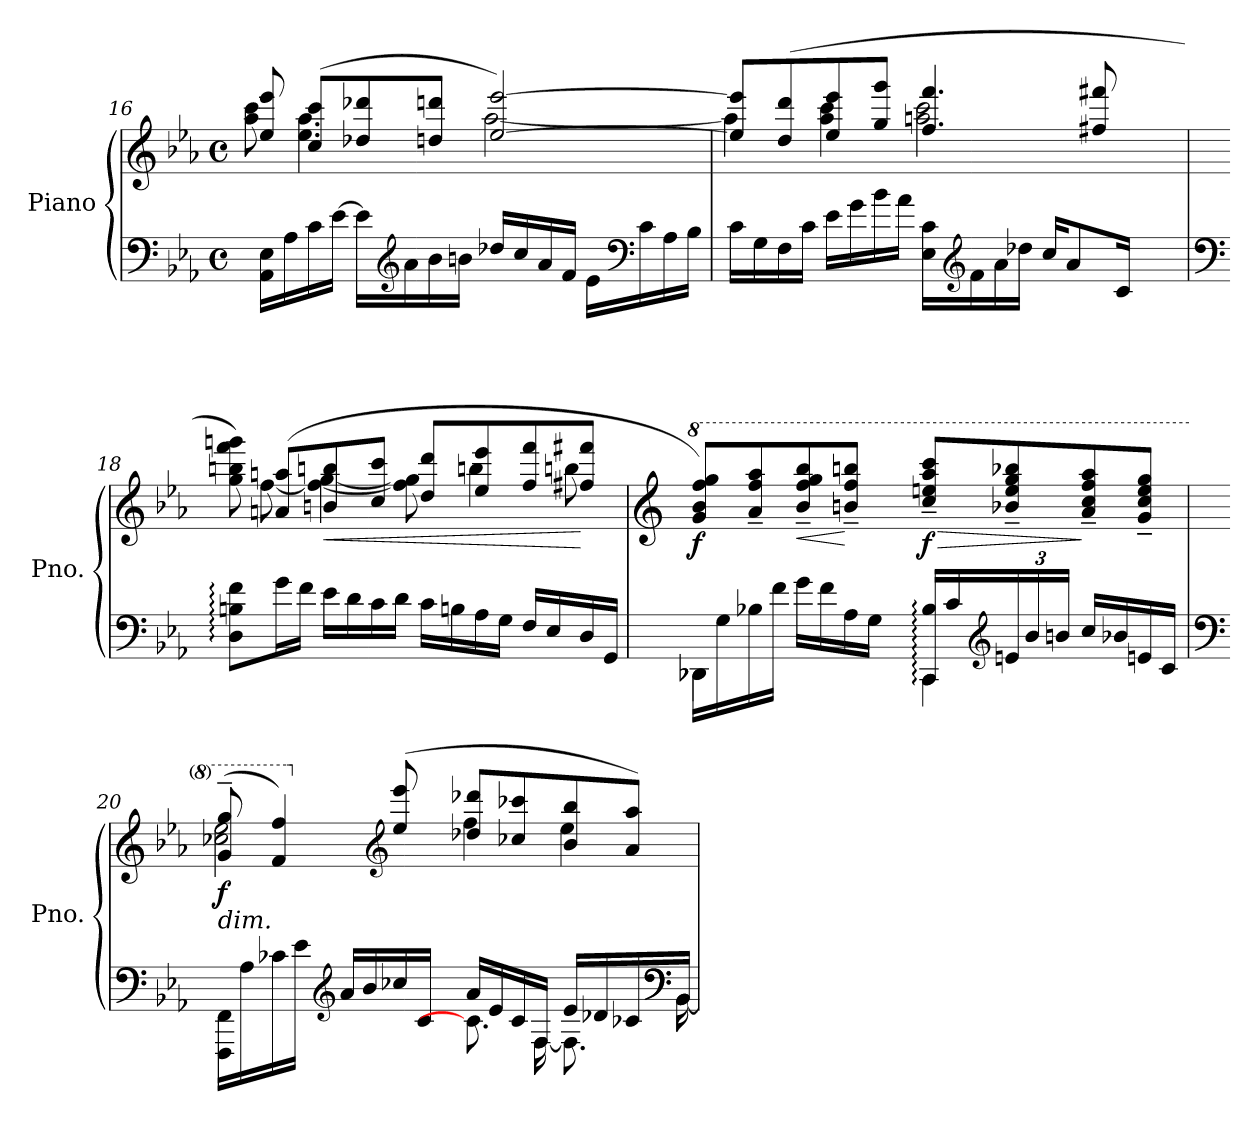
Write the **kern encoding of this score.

**kern	**kern	**dynam
*part1	*part1	*part1
*staff2	*staff1	*staff1/2
*I"Piano	*	*
*I'Pno.	*	*
*clefF4	*clefG2	*
*k[b-e-a-]	*k[b-e-a-]	*
*M4/4	*M4/4	*
*met(c)	*met(c)	*
=16	=16	=16
*	*^	*
16AA-\ 16E-\LL	8ee-/ 8eee-/	8aa-\ 8ccc\	.
16A-\	.	.	.
*	*MM72	*	*
16c\	(>8cc/ 8ccc/L	4.ee-\ 4.aa-\	.
[16e-\JJ	.	.	.
16e-\LL]	8dd-X/ 8ddd-X/	.	.
*clefG2	*	*	*
16a-\	.	.	.
16b-\	8ddn/ 8dddn/J	.	.
16bn\JJ	.	.	.
16dd-X/LL	[2ee-/ [2eee-/)	[2aa-\	.
16cc/	.	.	.
16a-/	.	.	.
16f/JJ	.	.	.
16e-\LL	.	.	.
*clefF4	*	*	*
16c\	.	.	.
16A-\	.	.	.
16B-\JJ	.	.	.
!!LO:LB:g=z	!!
=17	=17	=17	=17
*^	*	*	*
16c\LL	2..ryy	8ee-/] 8eee-/]L	4aa-\]	.
16G\	.	.	.	.
16F\	.	(>8dd/ 8ddd/	.	.
16c\JJ	.	.	.	.
16e-\LL	.	8ee-/ 8eee-/	4aa-\ 4ccc\	.
16g\	.	.	.	.
16b-\	.	8gg/ 8ggg/J	.	.
16a-\JJ	.	.	.	.
16E-\ 16c\LL	.	4.ff/ 4.fff/	2aan\ 2ccc\	.
*clefG2	*	*	*	*
16f\	.	.	.	.
16a-\	.	.	.	.
16dd-X\JJ	.	.	.	.
16cc/KL	.	.	.	.
8a-/	.	.	.	.
.	16.ryy	8ff#X/ 8fff#X/	.	.
*	*	*MM56	*	*
16c/Jk	.	.	.	.
.	64D!LLLLyy	.	.	.
.	64Bn!JJJJyy	.	.	.
*v	*v	*	*	*
=18	=18	=18	=18
*clefF4	*	*	*
*	*MM72	*	*
8D\: 8Bn\: 8f\:L	8gg\ 8bbn\ 8fff\ 8gggn\)	8ryy	.
16g\L	(>8an/ 8aan/L	[8ff\	.
16f\JJ	.	.	.
!	!	!	!LO:HP:b
16e-\LL	8bn/ 8bbn/	4ff\_ [4gg\	<
16d\	.	.	.
16c\	8cc/ 8ccc/J	.	.
16d\JJ	.	.	.
*	*MM70	*	*
16c\LL	8dd/ 8ddd/L	8ff\] 8gg\]	.
16Bn\	.	.	.
16A-\	8ee-/ 8eee-/	4bbn\	.
16G\JJ	.	.	.
*	*MM68	*	*
16F/LL	8ff/ 8fff/	.	.
16E-/	.	.	.
16D/	8ff#X/ 8fff#X/J	8bbn\	[
16GG/JJ	.	.	.
*	*v	*v	*
!!LO:LB:g=z
=19	=19	=19
*	*clefG2	*
*^	*	*
*	*^	*	*
*	*	*	*8va	*
*v	*v	*v	*	*
*	*MM66	*
*^	*	*
*	*^	*	*
!	!	!	!	!LO:DY:b
16DD-X/LL	4DD-\	4..rGGGGyy	8gg/ 8bb-/ 8fff/ 8ggg/L)	f
16G\	.	.	.	.
16B-X\	.	.	8aa-/~ 8fff/~ 8aaa-/~	.
16f\JJ	.	.	.	.
!	!	!	!	!LO:HP:b
16g\LL	4ryy	.	8bb-/~ 8fff/~ 8ggg/~ 8bbb-/~	<
16f\	.	.	.	.
16A-\	.	.	8bbn/~ 8fff/~ 8bbbn/~J	[
16G\JJ	.	32.rEEEEyy	.	.
.	.	64CC!yy	.	.
!	!	!	!	!LO:HP:b
!	!	!	!	!LO:DY:n=1:b
16CC/: 16B-/:LL	4CC\	2rEEEEyy	8ccc/~ 8eeen/~ 8aaa-/~ 8cccc/~L	> f
16c/	.	.	.	.
*clefG2	*	*	*	*
*Xbrackettup	*	*	*	*
24en/	.	.	8bb-X/~ 8eee/~ 8ggg/~ 8bbb-X/~	.
24b-/	.	.	.	.
24bn/JJ	.	.	.	.
16cc/LL	4ryy	.	8aa-/~ 8ccc/~ 8fff/~ 8aaa-/~	]
16b-X/	.	.	.	.
16en/	.	.	8gg/~ 8ccc/~ 8eee/~ 8ggg/~J	.
16c/JJ	.	.	.	.
*v	*v	*v	*	*
=20	=20	=20
*clefF4	*	*
*^	*^	*
!	!	!LO:TX:b:i:t=dim.	!	!
!	!	!	!	!LO:DY:b
16FFF/ 16FF/LL	4..ryy	(>8gg/~ 8ggg/~	2ccc-X\ 2eee-\	f
16A-\	.	.	.	.
16c-X\	.	4ff/ 4fff/)	.	.
16e-\JJ	.	.	.	.
*clefG2	*	*	*	*
16a-/LL	.	.	.	.
16b-/	.	.	.	.
*	*	*clefG2	*	*
*	*	*X8va	*	*
16cc-X/	.	(>8ee-/ 8eee-/	.	.
16c-/JJ	[16c-X/yy	.	.	.
*	*	*MM68	*	*
16a-/LL	8.c-\]	8dd-X/ 8ddd-X/L	4ff\	.
16e-/	.	.	.	.
16c-/	.	8cc-X/ 8ccc-X/	.	.
16F/JJ	[16F\	.	.	.
16e-/LL	8.F\]	8b-/ 8bb-/	4ee-\	.
16d-X/	.	.	.	.
16c-X/	.	8a-/ 8aa-/J)	.	.
*clefF4	*	*	*	*
16BB-/JJ	[16BB-\	.	.	.
*v	*v	*	*	*
*	*v	*v	*
=	=	=
*-	*-	*-
